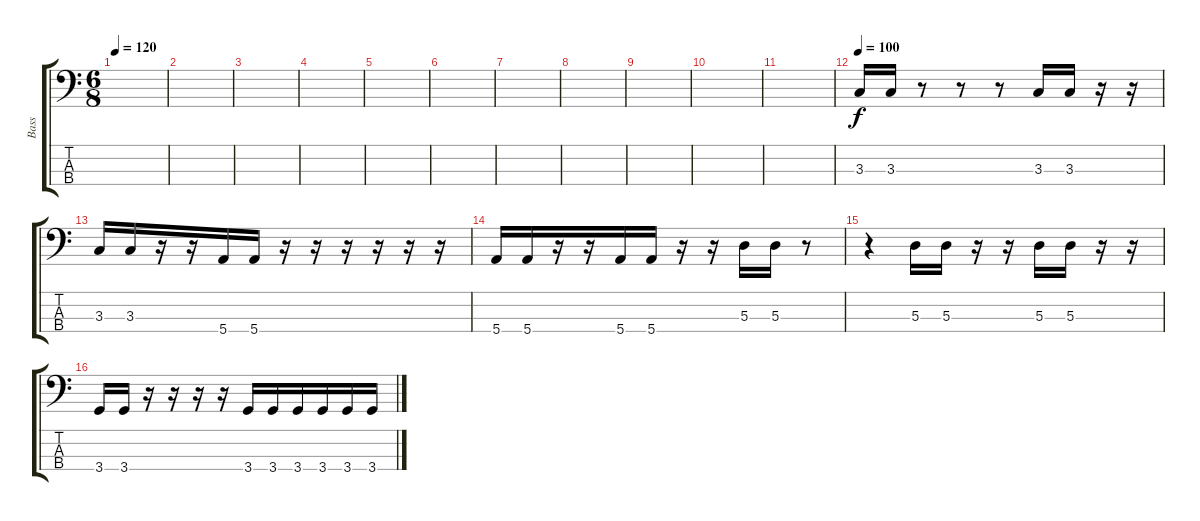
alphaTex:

\track ("Bass" "Bass") {instrument electricbassfinger}
\staff {score tabs}
\tuning (G2 D2 A1 E1) {hide}
\ts (6 8)
\tempo 120
\clef f4
\ks c
|
|
|
|
|
|
|
|
|
|
|
\tempo 100
3.3.16 3.3.16 r.8 r.8 r.8 3.3.16 3.3.16 r.16 r.16 |
3.3.16 3.3.16 r.16 r.16 5.4.16 5.4.16 r.16 r.16 r.16 r.16 r.16 r.16 |
5.4.16 5.4.16 r.16 r.16 5.4.16 5.4.16 r.16 r.16 5.3.16 5.3.16 r.8 |
r.4 5.3.16 5.3.16 r.16 r.16 5.3.16 5.3.16 r.16 r.16 |
3.4.16 3.4.16 r.16 r.16 r.16 r.16 3.4.16 3.4.16 3.4.16 3.4.16 3.4.16 3.4.16
